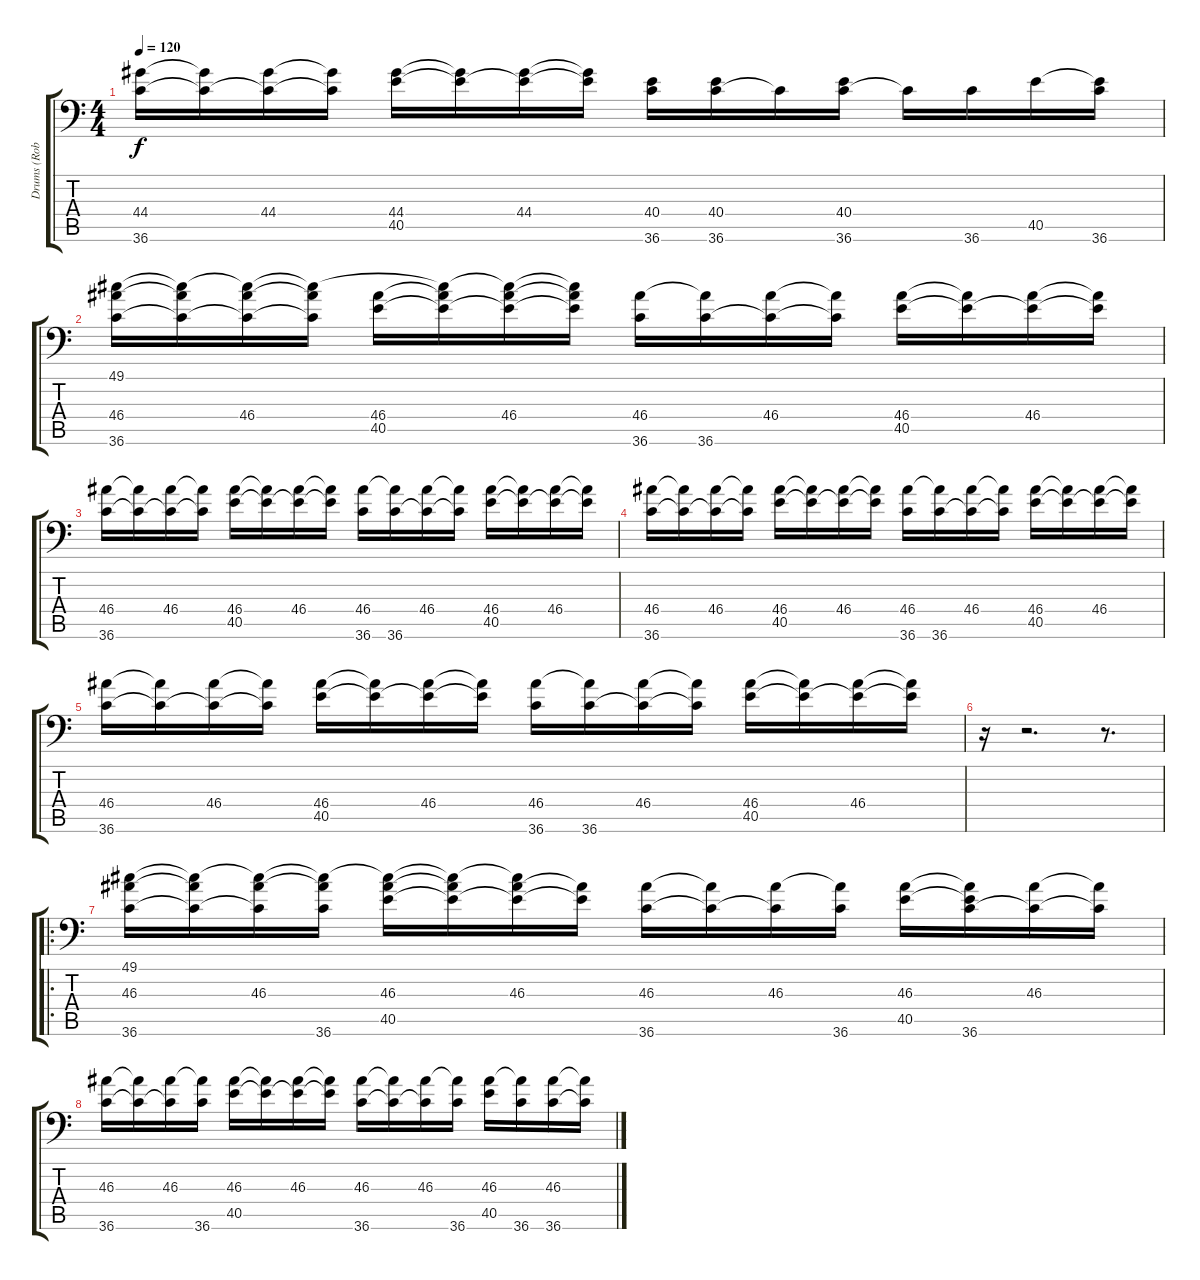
\track ("Drums (Rob Bourdon)" "Drums (Rob") {instrument acousticgrandpiano}
\staff {score tabs}
\tuning (C-1 C-1 C-1 C-1 C-1 C-1) {hide}
\ts (4 4)
\tempo 120
\clef f4
\ks c
(44.4 36.6).16{dy f} (44.4{t} 36.6{t}).16 (44.4 36.6{t}).16 (44.4{t} 36.6{t}).16 (44.4 40.5).16 (44.4{t} 40.5{t}).16 (44.4 40.5{t}).16 (44.4{t} 40.5{t}).16 (40.4 36.6).16 (40.4 36.6).16 36.6{t}.16 (40.4 36.6).16 36.6{t}.16 36.6.16 40.5.16 (40.5{t} 36.6).16 |
(49.1 46.4 36.6).16 (49.1{t} 46.4{t} 36.6{t}).16 (49.1{t} 46.4 36.6{t}).16 (49.1{t} 46.4{t} 36.6{t}).16 (46.4 40.5).16 (49.1{t} 46.4{t} 40.5{t}).16 (49.1{t} 46.4 40.5{t}).16 (49.1{t} 46.4{t} 40.5{t}).16 (46.4 36.6).16 (46.4{t} 36.6).16 (46.4 36.6{t}).16 (46.4{t} 36.6{t}).16 (46.4 40.5).16 (46.4{t} 40.5{t}).16 (46.4 40.5{t}).16 (46.4{t} 40.5{t}).16 |
(46.4 36.6).16 (46.4{t} 36.6{t}).16 (46.4 36.6{t}).16 (46.4{t} 36.6{t}).16 (46.4 40.5).16 (46.4{t} 40.5{t}).16 (46.4 40.5{t}).16 (46.4{t} 40.5{t}).16 (46.4 36.6).16 (46.4{t} 36.6).16 (46.4 36.6{t}).16 (46.4{t} 36.6{t}).16 (46.4 40.5).16 (46.4{t} 40.5{t}).16 (46.4 40.5{t}).16 (46.4{t} 40.5{t}).16 |
(46.4 36.6).16 (46.4{t} 36.6{t}).16 (46.4 36.6{t}).16 (46.4{t} 36.6{t}).16 (46.4 40.5).16 (46.4{t} 40.5{t}).16 (46.4 40.5{t}).16 (46.4{t} 40.5{t}).16 (46.4 36.6).16 (46.4{t} 36.6).16 (46.4 36.6{t}).16 (46.4{t} 36.6{t}).16 (46.4 40.5).16 (46.4{t} 40.5{t}).16 (46.4 40.5{t}).16 (46.4{t} 40.5{t}).16 |
(46.4 36.6).16 (46.4{t} 36.6{t}).16 (46.4 36.6{t}).16 (46.4{t} 36.6{t}).16 (46.4 40.5).16 (46.4{t} 40.5{t}).16 (46.4 40.5{t}).16 (46.4{t} 40.5{t}).16 (46.4 36.6).16 (46.4{t} 36.6).16 (46.4 36.6{t}).16 (46.4{t} 36.6{t}).16 (46.4 40.5).16 (46.4{t} 40.5{t}).16 (46.4 40.5{t}).16 (46.4{t} 40.5{t}).16 |
r.16 r.2{d} r.8{d} |
\ro
(49.1 46.3 36.6).16 (49.1{t} 46.3{t} 36.6{t}).16 (49.1{t} 46.3 36.6{t}).16 (49.1{t} 46.3{t} 36.6).16 (49.1{t} 46.3 40.5).16 (49.1{t} 46.3{t} 40.5{t}).16 (49.1{t} 46.3 40.5{t}).16 (46.3{t} 40.5{t}).16 (46.3 36.6).16 (46.3{t} 36.6{t}).16 (46.3 36.6{t}).16 (46.3{t} 36.6).16 (46.3 40.5).16 (46.3{t} 40.5{t} 36.6).16 (46.3 36.6{t}).16 (46.3{t} 36.6{t}).16 |
(46.3 36.6).16 (46.3{t} 36.6{t}).16 (46.3 36.6{t}).16 (46.3{t} 36.6).16 (46.3 40.5).16 (46.3{t} 40.5{t}).16 (46.3 40.5{t}).16 (46.3{t} 40.5{t}).16 (46.3 36.6).16 (46.3{t} 36.6{t}).16 (46.3 36.6{t}).16 (46.3{t} 36.6).16 (46.3 40.5).16 (46.3{t} 36.6).16 (46.3 36.6).16 (46.3{t} 36.6{t}).16
